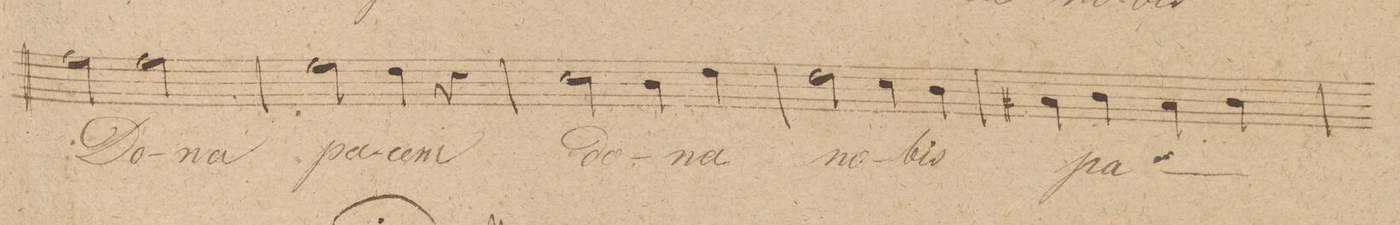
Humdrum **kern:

**kern	**text	**dynam
*I"Tenore.	*	*
*clefC4	*	*
*k[]	*	*
*met(c|)	*	*
*M2/2	*	*
2d\	Do-	.
2e\	-na	.
=46	=46	=46
2d\	pa-	.
4c\	-cem	.
4r	.	.
=47	=47	=47
2B\	do-	.
4A\	-na	.
4c\	.	.
=48	=48	=48
2c\	no-	.
4B\	-bis	.
4A\	.	.
=49	=49	=49
4G#X\	pa-	.
4A\	.	.
4G#\	.	.
4A\	.	.
=50	=50	=50
*-	*-	*-
